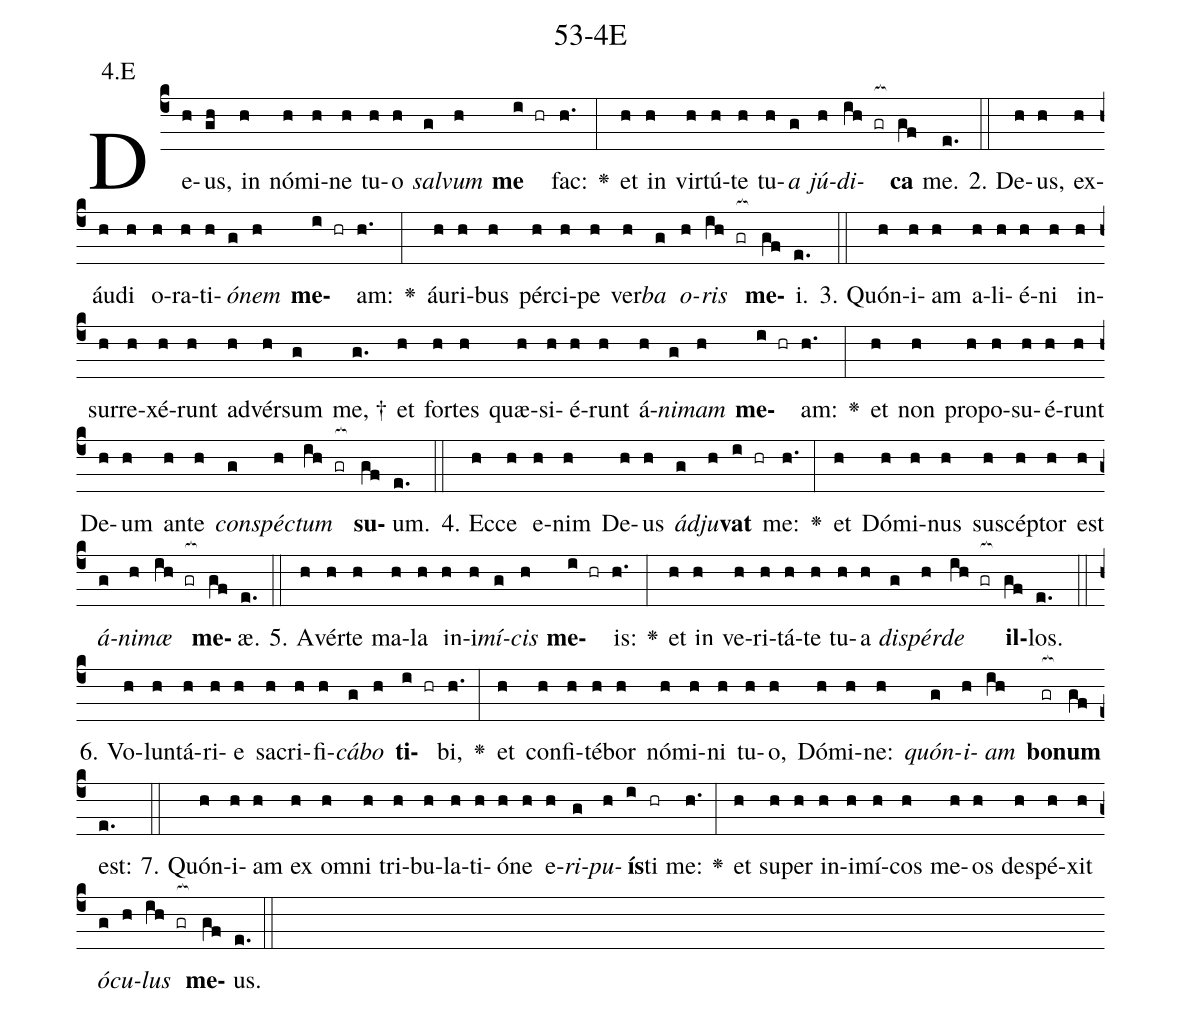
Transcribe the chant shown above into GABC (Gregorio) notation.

name: 53-4E;
annotation: 4.E;
%%
(c4)De(h)us,(gh) in(h) nó(h)mi(h)ne(h) tu(h)o(h) <i>sal</i>(g)<i>vum</i>(h) <b>me</b>(i hr) fac:(h.) <v>\greheightstar</v>(:) et(h) in(h) vir(h)tú(h)te(h) tu(h)<i>a</i>(g) <i>jú</i>(h)<i>di</i>(ih gr[ocb:1{])<b>ca</b>(gf[ocb:0}]) me.(e.) (::)
2. De(h)us,(h) ex(h)áu(h)di(h) o(h)ra(h)ti(h)<i>ó</i>(g)<i>nem</i>(h) <b>me</b>(i hr)am:(h.) <v>\greheightstar</v>(:) áu(h)ri(h)bus(h) pér(h)ci(h)pe(h) ver(h)<i>ba</i>(g) <i>o</i>(h)<i>ris</i>(ih gr[ocb:1{]) <b>me</b>(gf[ocb:0}])i.(e.) (::)
3. Quón(h)i(h)am(h) a(h)li(h)é(h)ni(h) in(h)sur(h)re(h)xé(h)runt(h) ad(h)vér(h)sum(g) me, †(g.) et(h) for(h)tes(h) quæ(h)si(h)é(h)runt(h) á(h)<i>ni</i>(g)<i>mam</i>(h) <b>me</b>(i hr)am:(h.) <v>\greheightstar</v>(:) et(h) non(h) pro(h)po(h)su(h)é(h)runt(h) De(h)um(h) an(h)te(h) <i>con</i>(g)<i>spéc</i>(h)<i>tum</i>(ih gr[ocb:1{]) <b>su</b>(gf[ocb:0}])um.(e.) (::)
4. Ec(h)ce(h) e(h)nim(h) De(h)us(h) <i>ád</i>(g)<i>ju</i>(h)<b>vat</b>(i hr) me:(h.) <v>\greheightstar</v>(:) et(h) Dó(h)mi(h)nus(h) su(h)scép(h)tor(h) est(h) <i>á</i>(g)<i>ni</i>(h)<i>mæ</i>(ih gr[ocb:1{]) <b>me</b>(gf[ocb:0}])æ.(e.) (::)
5. A(h)vér(h)te(h) ma(h)la(h) in(h)i(h)<i>mí</i>(g)<i>cis</i>(h) <b>me</b>(i hr)is:(h.) <v>\greheightstar</v>(:) et(h) in(h) ve(h)ri(h)tá(h)te(h) tu(h)a(h) <i>dis</i>(g)<i>pér</i>(h)<i>de</i>(ih gr[ocb:1{]) <b>il</b>(gf[ocb:0}])los.(e.) (::)
6. Vo(h)lun(h)tá(h)ri(h)e(h) sa(h)cri(h)fi(h)<i>cá</i>(g)<i>bo</i>(h) <b>ti</b>(i hr)bi,(h.) <v>\greheightstar</v>(:) et(h) con(h)fi(h)té(h)bor(h) nó(h)mi(h)ni(h) tu(h)o,(h) Dó(h)mi(h)ne:(h) <i>quón</i>(g)<i>i</i>(h)<i>am</i>(ih) <b>bo</b>(gr[ocb:1{])<b>num</b>(gf[ocb:0}]) est:(e.) (::)
7. Quón(h)i(h)am(h) ex(h) om(h)ni(h) tri(h)bu(h)la(h)ti(h)ó(h)ne(h) e(h)<i>ri</i>(g)<i>pu</i>(h)<b>ís</b>(i)ti(hr) me:(h.) <v>\greheightstar</v>(:) et(h) su(h)per(h) in(h)i(h)mí(h)cos(h) me(h)os(h) de(h)spé(h)xit(h) <i>ó</i>(g)<i>cu</i>(h)<i>lus</i>(ih gr[ocb:1{]) <b>me</b>(gf[ocb:0}])us.(e.) (::)
